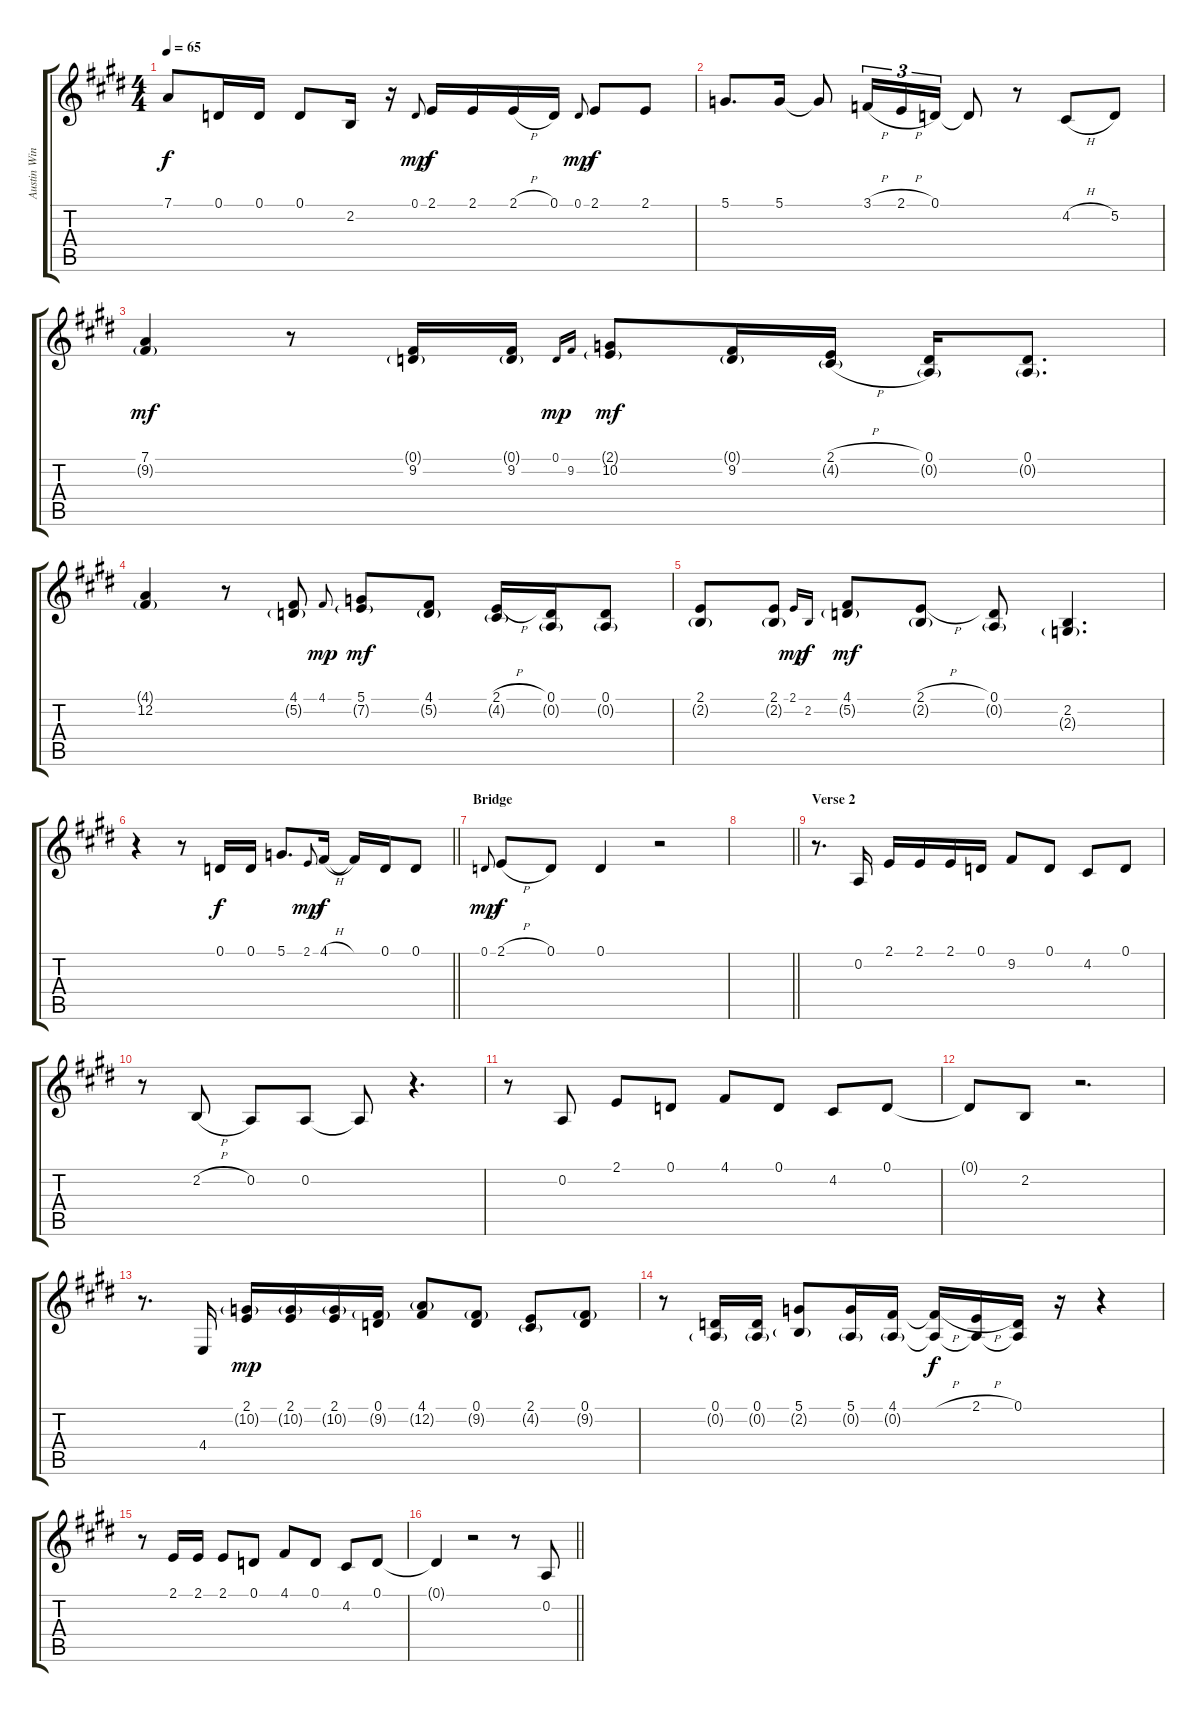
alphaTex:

\track ("Austin Winkler" "Austin Win") {instrument lead6voice}
\staff {score tabs}
\tuning (D4 A3 F3 C3 G2 D2) {hide}
\ts (4 4)
\tempo 65
\clef g2
\ks e
7.1.8{dy f} 0.1.16 0.1.16 0.1.8 2.2.16 r.16 0.1.8{gr onbeat dy mp} 2.1.16{dy f} 2.1.16 2.1{h}.16 0.1.16 0.1.8{gr onbeat dy mp} 2.1.8{dy f} 2.1.8 |
5.1.8{d} 5.1.16 5.1{t}.8 3.1{h}.16{tu (3 2)} 2.1{h}.16{tu (3 2)} 0.1.16{tu (3 2)} 0.1{t}.8 r.8 4.2{h}.8 5.2.8 |
(7.1 9.2{g}).4{dy mf} r.8 (0.1{g} 9.2).16 (0.1{g} 9.2).16 0.1.16{gr onbeat dy mp} 9.2.16{gr onbeat} (2.1{g} 10.2).8{dy mf} (0.1{g} 9.2).16 (2.1{h} 4.2{h g}).16 (0.1 0.2{g}).16 (0.1 0.2{g}).8{d} |
(4.1{g} 12.2).4 r.8 (4.1 5.2{g}).8 4.1.8{gr onbeat dy mp} (5.1 7.2{g}).8{dy mf} (4.1 5.2{g}).8 (2.1{h} 4.2{g}).16 (0.1 0.2{g}).16 (0.1 0.2{g}).8 |
(2.1 2.2{g}).8 (2.1 2.2{g}).8 2.1.16{gr onbeat dy mp} 2.2.16{gr onbeat dy f} (4.1 5.2{g}).8{dy mf} (2.1{h} 2.2{g}).8 (0.1 0.2{g}).8 (2.2 2.3{g}).4{d} |
\barLineRight lightlight
r.4 r.8 0.1.16{dy f} 0.1.16 5.1.8{d} 2.1.8{gr onbeat dy mp} 4.1{h}.16{dy f} 4.1{t}.16 0.1.16 0.1.8 |
\section ("" "Bridge")
0.1.8{gr onbeat dy mp} 2.1{h}.8{dy f} 0.1.8 0.1.4 r.2 |
\barLineRight lightlight
|
\section ("" "Verse 2")
r.8{d} 0.2.16 2.1.16 2.1.16 2.1.16 0.1.16 9.2.8 0.1.8 4.2.8 0.1.8 |
r.8 2.2{h}.8 0.2.8 0.2.8 0.2{t}.8 r.4{d} |
r.8 0.2.8 2.1.8 0.1.8 4.1.8 0.1.8 4.2.8 0.1.8 |
0.1{t}.8 2.2.8 r.2{d} |
r.8{d} 4.4.16 (2.1 10.2{g}).16{dy mp} (2.1 10.2{g}).16 (2.1 10.2{g}).16 (0.1 9.2{g}).16 (4.1 12.2{g}).8 (0.1 9.2{g}).8 (2.1 4.2{g}).8 (0.1 9.2{g}).8 |
r.8 (0.1 0.2{g}).16 (0.1 0.2{g}).16 (5.1 2.2{g}).8 (5.1 0.2{g}).16 (4.1 0.2{g}).16 (4.1{h t} 0.2{t}).16{dy f} (2.1{h} 0.2{t}).16 (0.1 0.2{t}).16 r.16 r.4 |
r.8 2.1.16 2.1.16 2.1.8 0.1.8 4.1.8 0.1.8 4.2.8 0.1.8 |
\barLineRight lightlight
0.1{t}.4 r.2 r.8 0.2.8
